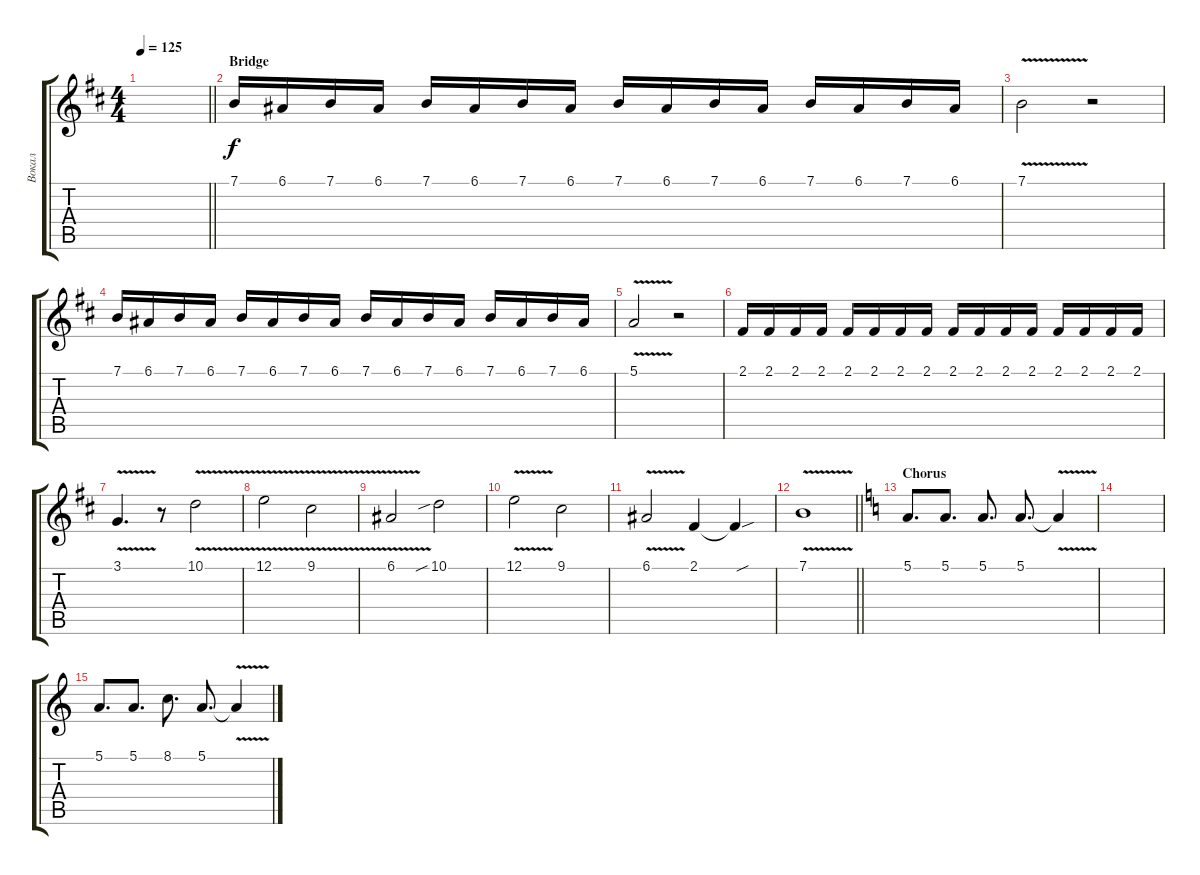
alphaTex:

\track ("Вокал" "Вокал") {instrument trumpet}
\staff {score tabs}
\tuning (E4 B3 G3 D3 A2 E2) {hide}
\ts (4 4)
\tempo 125
\clef g2
\barLineRight lightlight
\ks bminor
|
\section ("" "Bridge")
7.1.16{dy f} 6.1.16 7.1.16 6.1.16 7.1.16 6.1.16 7.1.16 6.1.16 7.1.16 6.1.16 7.1.16 6.1.16 7.1.16 6.1.16 7.1.16 6.1.16 |
7.1{v}.2 r.2 |
7.1.16 6.1.16 7.1.16 6.1.16 7.1.16 6.1.16 7.1.16 6.1.16 7.1.16 6.1.16 7.1.16 6.1.16 7.1.16 6.1.16 7.1.16 6.1.16 |
5.1{v}.2 r.2 |
2.1.16 2.1.16 2.1.16 2.1.16 2.1.16 2.1.16 2.1.16 2.1.16 2.1.16 2.1.16 2.1.16 2.1.16 2.1.16 2.1.16 2.1.16 2.1.16 |
3.1{v}.4{d} r.8 10.1{v}.2 |
12.1{v}.2 9.1{v}.2 |
6.1{v}.2 10.1{sib}.2 |
12.1{v}.2 9.1.2 |
6.1{v}.2 2.1.4 2.1{sou t}.4 |
\barLineRight lightlight
7.1{v}.1 |
\section ("" "Chorus")
\ks aminor
5.1.8{d} 5.1.8{d} 5.1.8{d} 5.1.8{d} 5.1{v t}.4 |
|
5.1.8{d} 5.1.8{d} 8.1.8{d} 5.1.8{d} 5.1{v t}.4
